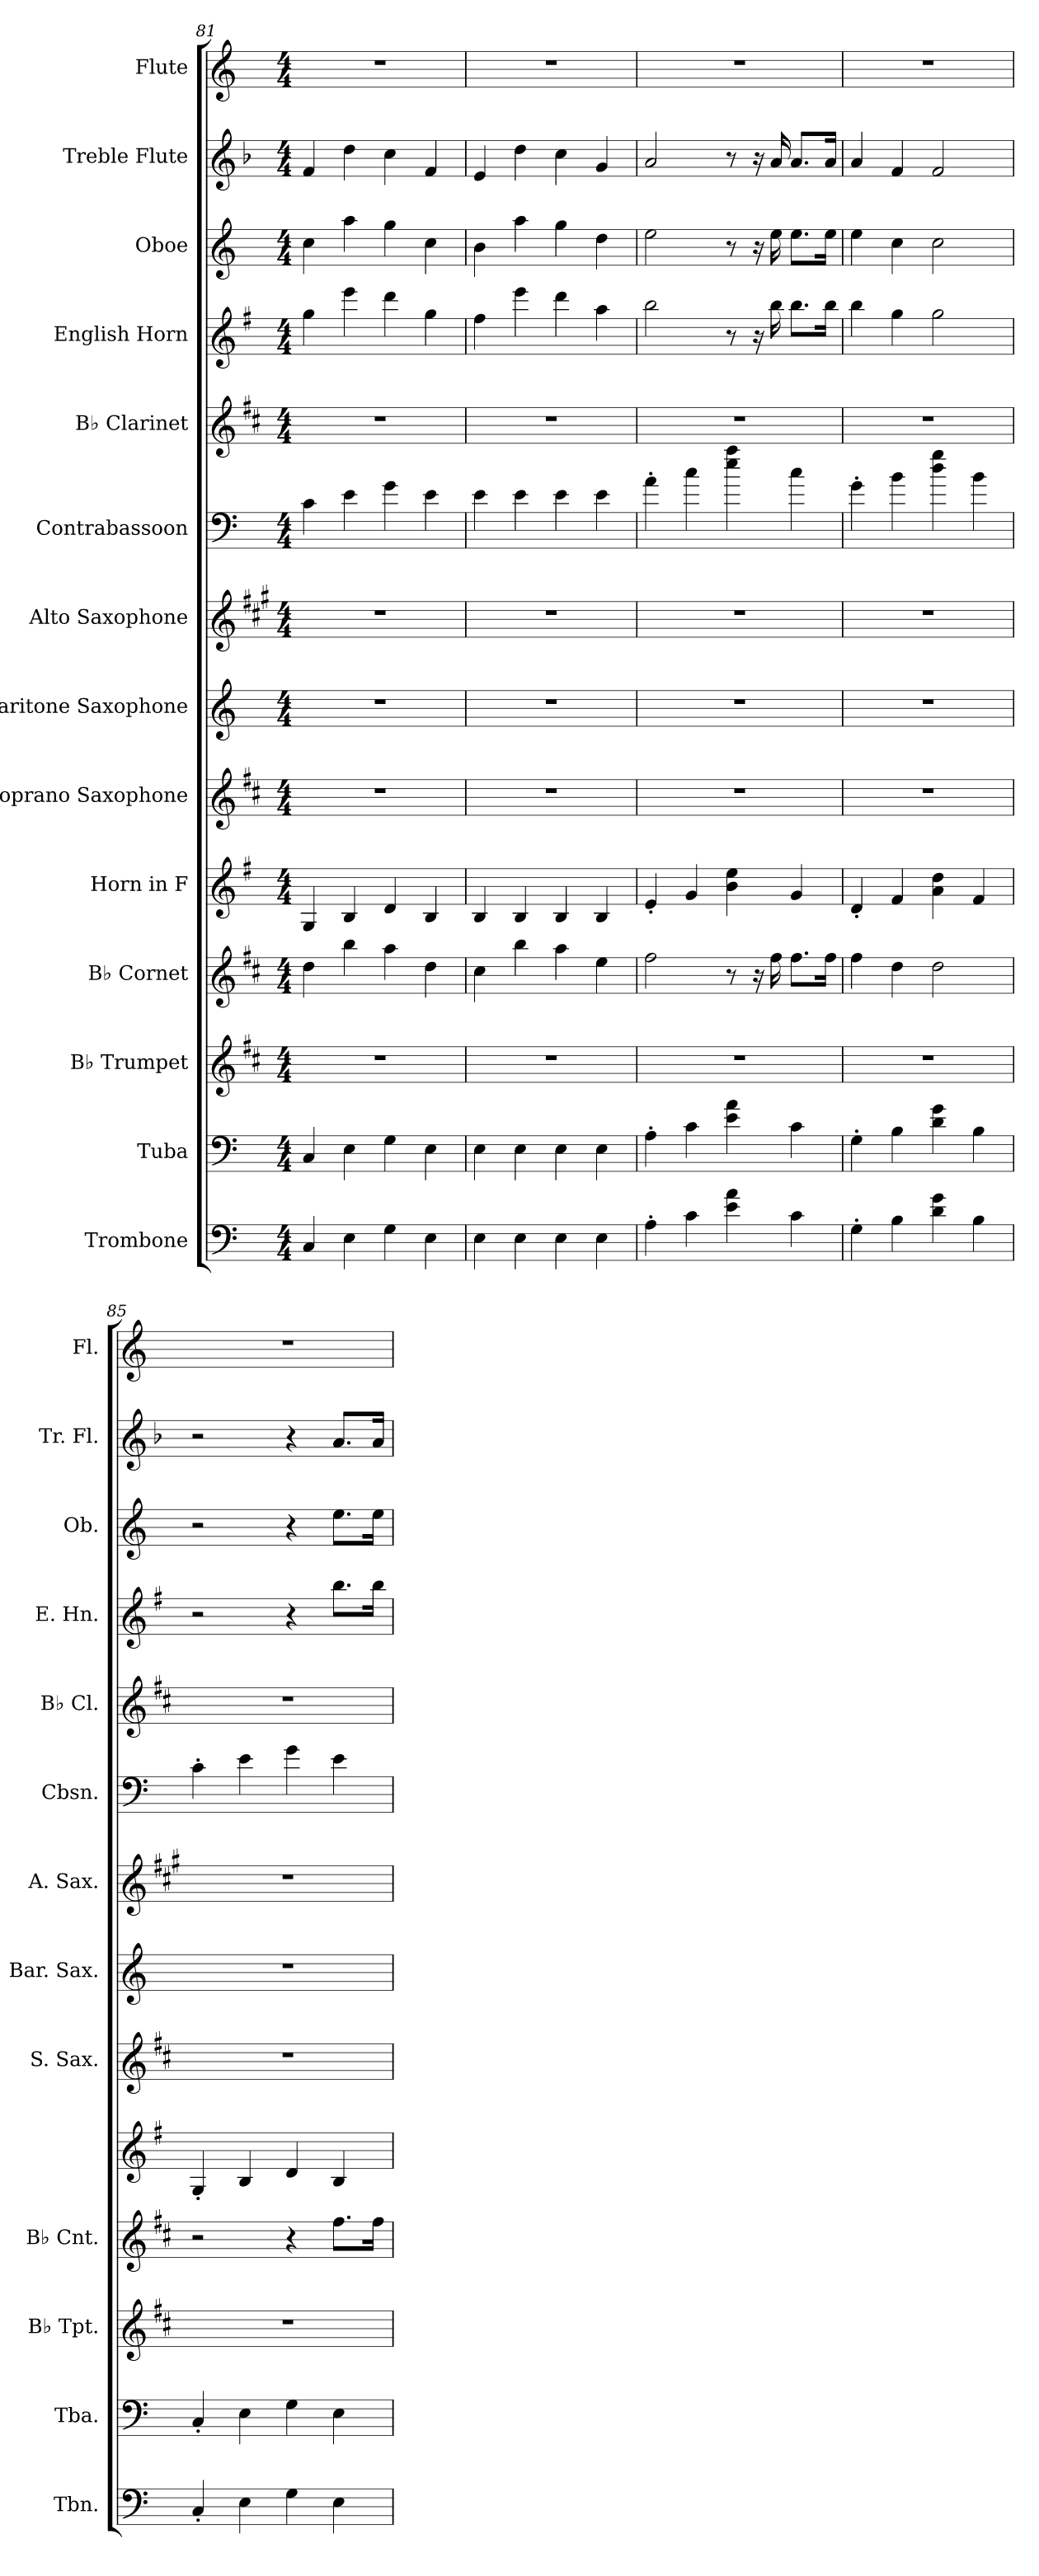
**kern	**kern	**kern	**kern	**kern	**kern	**kern	**kern	**kern	**kern	**kern	**kern	**kern	**kern
*part14	*part13	*part12	*part11	*part10	*part9	*part8	*part7	*part6	*part5	*part4	*part3	*part2	*part1
*staff14	*staff13	*staff12	*staff11	*staff10	*staff9	*staff8	*staff7	*staff6	*staff5	*staff4	*staff3	*staff2	*staff1
*I"Trombone	*I"Tuba	*I"B♭ Trumpet	*I"B♭ Cornet	*I"Horn in F	*I"Soprano Saxophone	*I"Baritone Saxophone	*I"Alto Saxophone	*I"Contrabassoon	*I"B♭ Clarinet	*I"English Horn	*I"Oboe	*I"Treble Flute	*I"Flute
*I'Tbn.	*I'Tba.	*I'B♭ Tpt.	*I'B♭ Cnt.	*	*I'S. Sax.	*I'Bar. Sax.	*I'A. Sax.	*I'Cbsn.	*I'B♭ Cl.	*I'E. Hn.	*I'Ob.	*I'Tr. Fl.	*I'Fl.
*clefF4	*clefF4	*clefG2	*clefG2	*clefG2	*clefG2	*clefG2	*clefG2	*clefF4	*clefG2	*clefG2	*clefG2	*clefG2	*clefG2
*	*	*ITrd1c2	*ITrd1c2	*ITrd4c7	*ITrd1c2	*ITrd12c21	*ITrd5c9	*ITrd7c12	*ITrd1c2	*ITrd4c7	*	*ITrd-4c-7	*
*k[]	*k[]	*k[]	*k[]	*k[]	*k[]	*k[]	*k[]	*k[]	*k[]	*k[]	*k[]	*k[]	*k[]
*M4/4	*M4/4	*M4/4	*M4/4	*M4/4	*M4/4	*M4/4	*M4/4	*M4/4	*M4/4	*M4/4	*M4/4	*M4/4	*M4/4
=81	=81	=81	=81	=81	=81	=81	=81	=81	=81	=81	=81	=81	=81
4C/	4C/	1r	4cc\	4C/	1r	1r	1r	4C\	1r	4cc\	4cc\	4cc/	1r
4E\	4E\	.	4aa\	4E/	.	.	.	4E\	.	4aa\	4aa\	4aa\	.
4G\	4G\	.	4gg\	4G/	.	.	.	4G\	.	4gg\	4gg\	4gg\	.
4E\	4E\	.	4cc\	4E/	.	.	.	4E\	.	4cc\	4cc\	4cc/	.
=82	=82	=82	=82	=82	=82	=82	=82	=82	=82	=82	=82	=82	=82
4E\	4E\	1r	4b\	4E/	1r	1r	1r	4E\	1r	4b\	4b\	4b/	1r
4E\	4E\	.	4aa\	4E/	.	.	.	4E\	.	4aa\	4aa\	4aa\	.
4E\	4E\	.	4gg\	4E/	.	.	.	4E\	.	4gg\	4gg\	4gg\	.
4E\	4E\	.	4dd\	4E/	.	.	.	4E\	.	4dd\	4dd\	4dd/	.
=83	=83	=83	=83	=83	=83	=83	=83	=83	=83	=83	=83	=83	=83
4A'\	4A'\	1r	2ee\	4A'/	1r	1r	1r	4A'\	1r	2ee\	2ee\	2ee/	1r
4c\	4c\	.	.	4c/	.	.	.	4c\	.	.	.	.	.
4e\ 4a\	4e\ 4a\	.	8r	4e\ 4a\	.	.	.	4e\ 4a\	.	8r	8r	8r	.
.	.	.	16r	.	.	.	.	.	.	16r	16r	16r	.
.	.	.	16ee\	.	.	.	.	.	.	16ee\	16ee\	16ee/	.
4c\	4c\	.	8.ee\L	4c/	.	.	.	4c\	.	8.ee\L	8.ee\L	8.ee/L	.
.	.	.	16ee\Jk	.	.	.	.	.	.	16ee\Jk	16ee\Jk	16ee/Jk	.
=84	=84	=84	=84	=84	=84	=84	=84	=84	=84	=84	=84	=84	=84
4G'\	4G'\	1r	4ee\	4G'/	1r	1r	1r	4G'\	1r	4ee\	4ee\	4ee/	1r
4B\	4B\	.	4cc\	4B/	.	.	.	4B\	.	4cc\	4cc\	4cc/	.
4d\ 4g\	4d\ 4g\	.	2cc\	4d\ 4g\	.	.	.	4d\ 4g\	.	2cc\	2cc\	2cc/	.
4B\	4B\	.	.	4B/	.	.	.	4B\	.	.	.	.	.
!!LO:PB:g=z
=85	=85	=85	=85	=85	=85	=85	=85	=85	=85	=85	=85	=85	=85
4C'/	4C'/	1r	2r	4C'/	1r	1r	1r	4C'\	1r	2r	2r	2r	1r
4E\	4E\	.	.	4E/	.	.	.	4E\	.	.	.	.	.
4G\	4G\	.	4r	4G/	.	.	.	4G\	.	4r	4r	4r	.
4E\	4E\	.	8.ee\L	4E/	.	.	.	4E\	.	8.ee\L	8.ee\L	8.ee/L	.
.	.	.	16ee\Jk	.	.	.	.	.	.	16ee\Jk	16ee\Jk	16ee/Jk	.
=	=	=	=	=	=	=	=	=	=	=	=	=	=
*-	*-	*-	*-	*-	*-	*-	*-	*-	*-	*-	*-	*-	*-
